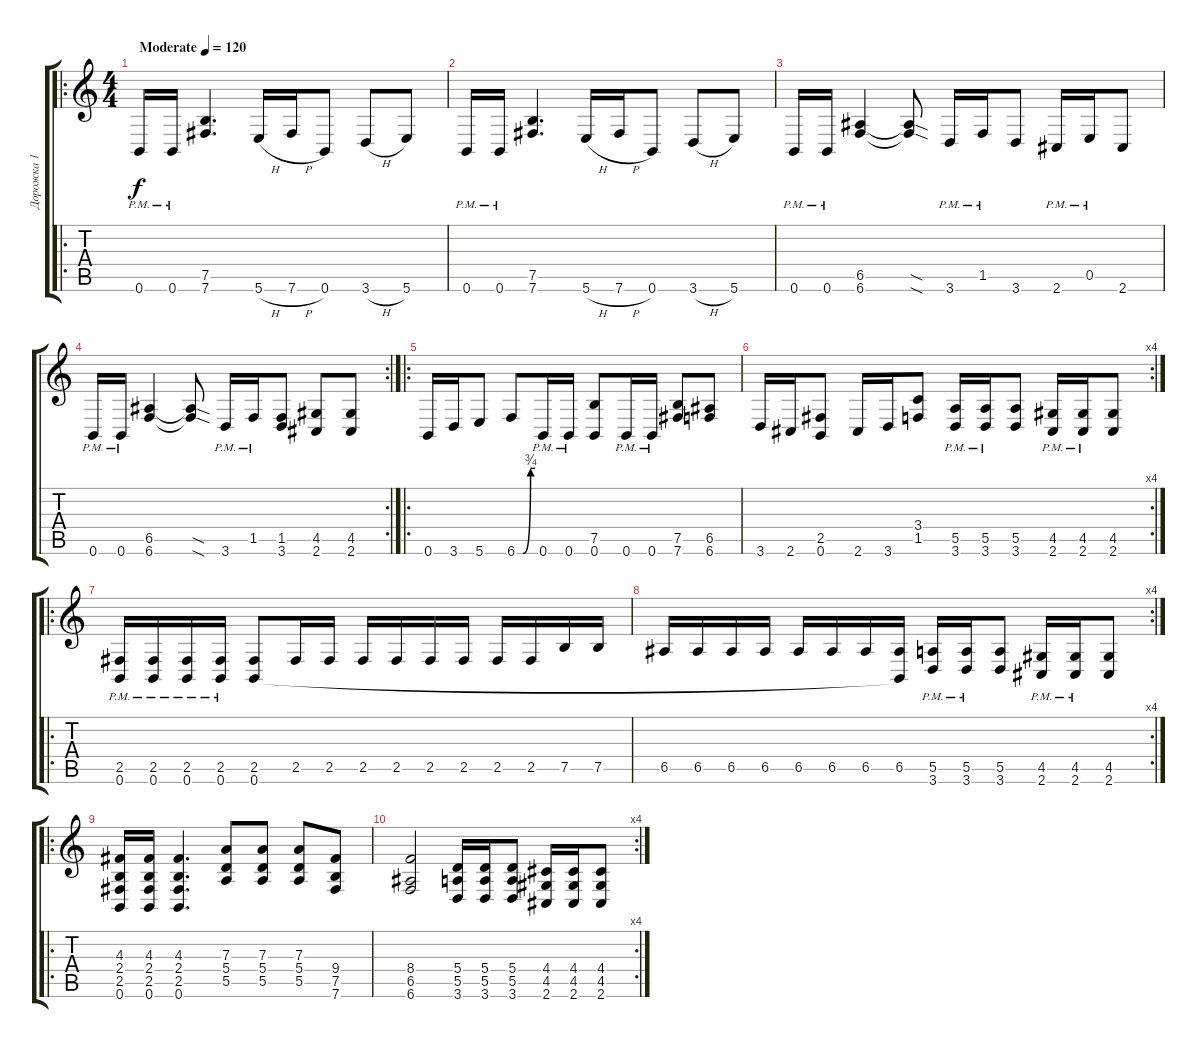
\track ("Дорожка 1" "Дорожка 1") {instrument overdrivenguitar}
\staff {score tabs}
\tuning (B3 Gb3 D3 A2 E2 B1) {hide}
\ro
\ts (4 4)
\tempo (120 "Moderate")
\clef g2
\ks c
0.6{pm}.16{dy f instrument overdrivenguitar} 0.6{pm}.16 (7.5 7.6).4{d} 5.6{h}.16 7.6{h}.16 0.6.8 3.6{h}.8 5.6.8 |
0.6{pm}.16 0.6{pm}.16 (7.5 7.6).4{d} 5.6{h}.16 7.6{h}.16 0.6.8 3.6{h}.8 5.6.8 |
0.6{pm}.16 0.6{pm}.16 (6.5 6.6).4 (6.5{sod t} 6.6{sod t}).8 3.6{pm}.16 1.5{pm}.16 3.6.8 2.6{pm}.16 0.5{pm}.16 2.6.8 |
\rc 2
0.6{pm}.16 0.6{pm}.16 (6.5 6.6).4 (6.5{sod t} 6.6{sod t}).8 3.6{pm}.16 1.5{pm}.16 (1.5 3.6).8 (4.5 2.6).8 (4.5 2.6).8 |
\ro
0.6.16 3.6.16 5.6.8 6.6{be (custom 0 0 20 0 45 3 60 3)}.8 0.6{pm}.16 0.6{pm}.16 (7.5 0.6).8 0.6{pm}.16 0.6{pm}.16 (7.5 7.6).8 (6.5 6.6).8 |
\rc 4
3.6.16 2.6.16 (2.5 0.6).8 2.6.16 3.6.16 (3.4 1.5).8 (5.5{pm} 3.6{pm}).16 (5.5{pm} 3.6{pm}).16 (5.5 3.6).8 (4.5{pm} 2.6{pm}).16 (4.5{pm} 2.6{pm}).16 (4.5 2.6).8 |
\ro
(2.5{pm} 0.6{pm}).16 (2.5{pm} 0.6{pm}).16 (2.5{pm} 0.6{pm}).16 (2.5{pm} 0.6{pm}).16 (2.5 0.6).8 2.5.16 2.5.16 2.5.16 2.5.16 2.5.16 2.5.16 2.5.16 2.5.16 7.5.16 7.5.16 |
\rc 4
6.5.16 6.5.16 6.5.16 6.5.16 6.5.16 6.5.16 6.5.16 (6.5 0.6{t}).16 (5.5{pm} 3.6{pm}).16 (5.5{pm} 3.6{pm}).16 (5.5 3.6).8 (4.5{pm} 2.6{pm}).16 (4.5{pm} 2.6{pm}).16 (4.5 2.6).8 |
\ro
(4.3 2.4 2.5 0.6).16 (4.3 2.4 2.5 0.6).16 (4.3 2.4 2.5 0.6).4{d} (7.3 5.4 5.5).8 (7.3 5.4 5.5).8 (7.3 5.4 5.5).8 (9.4 7.5 7.6).8 |
\rc 4
(8.4 6.5 6.6).2 (5.4 5.5 3.6).16 (5.4 5.5 3.6).16 (5.4 5.5 3.6).8 (4.4 4.5 2.6).16 (4.4 4.5 2.6).16 (4.4 4.5 2.6).8
